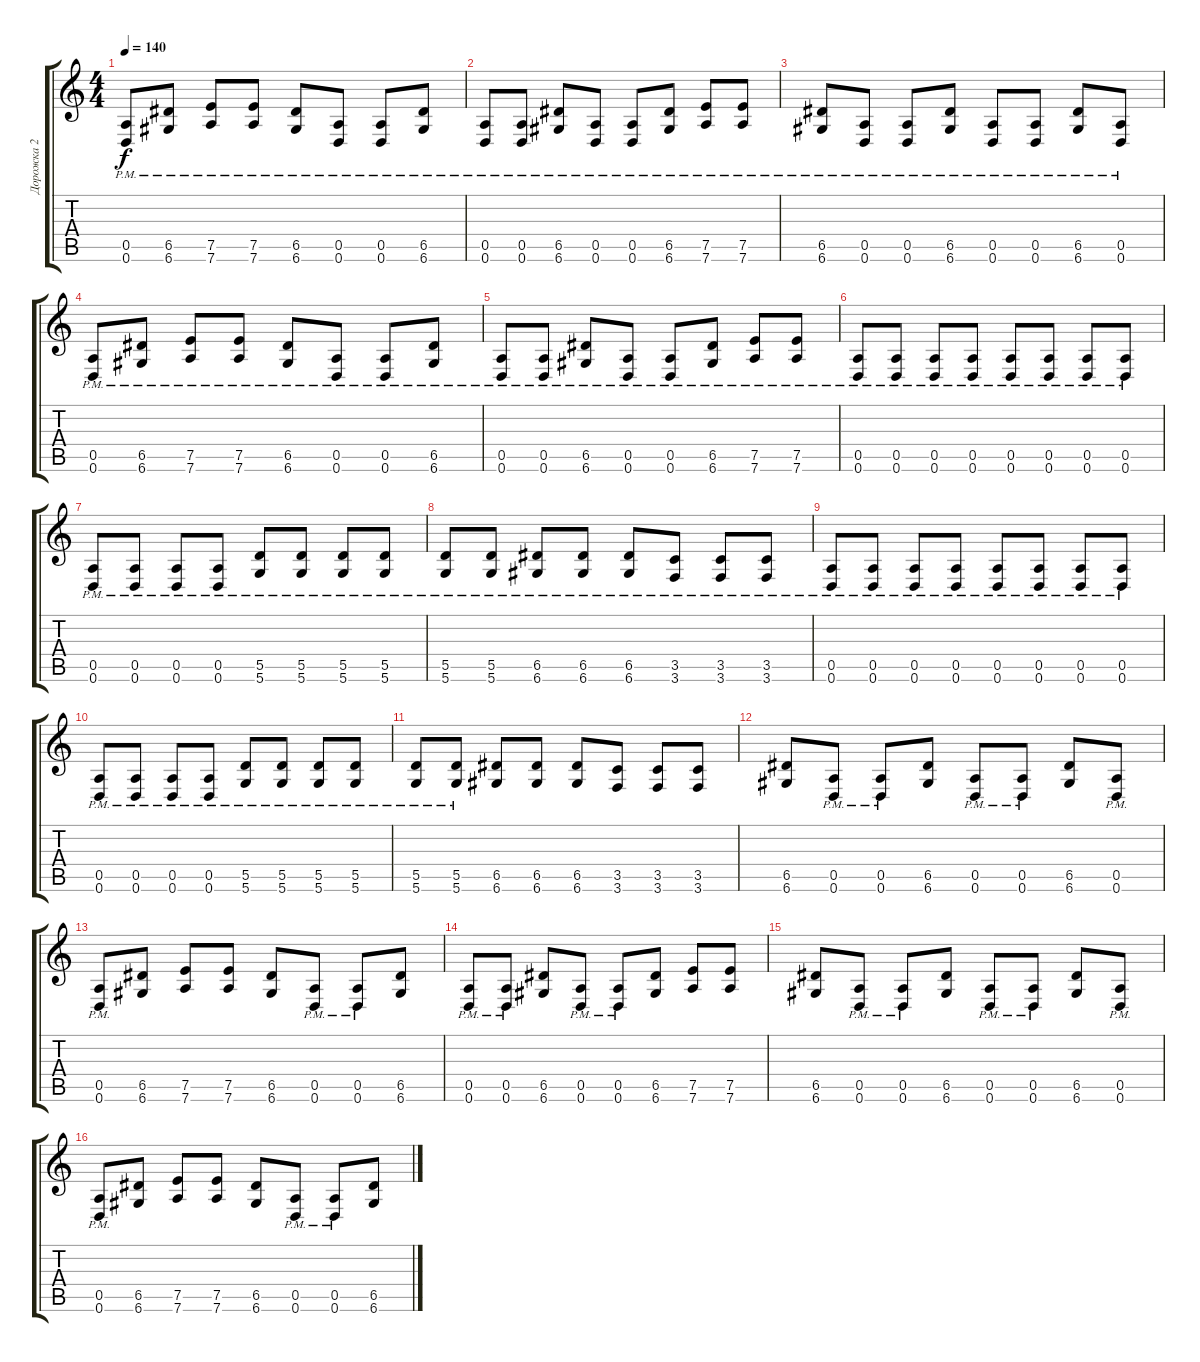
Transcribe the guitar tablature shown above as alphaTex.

\track ("Дорожка 2" "Дорожка 2") {instrument overdrivenguitar}
\staff {score tabs}
\tuning (E4 B3 G3 D3 A2 D2) {hide}
\ts (4 4)
\tempo 140
\clef g2
\ks c
(0.5{pm} 0.6{pm}).8{dy f} (6.5{pm} 6.6{pm}).8 (7.5{pm} 7.6{pm}).8 (7.5{pm} 7.6{pm}).8 (6.5{pm} 6.6{pm}).8 (0.5{pm} 0.6{pm}).8 (0.5{pm} 0.6{pm}).8 (6.5{pm} 6.6{pm}).8 |
(0.5{pm} 0.6{pm}).8 (0.5{pm} 0.6{pm}).8 (6.5{pm} 6.6{pm}).8 (0.5{pm} 0.6{pm}).8 (0.5{pm} 0.6{pm}).8 (6.5{pm} 6.6{pm}).8 (7.5{pm} 7.6{pm}).8 (7.5{pm} 7.6{pm}).8 |
(6.5{pm} 6.6{pm}).8 (0.5{pm} 0.6{pm}).8 (0.5{pm} 0.6{pm}).8 (6.5{pm} 6.6{pm}).8 (0.5{pm} 0.6{pm}).8 (0.5{pm} 0.6{pm}).8 (6.5{pm} 6.6{pm}).8 (0.5{pm} 0.6{pm}).8 |
(0.5{pm} 0.6{pm}).8 (6.5{pm} 6.6{pm}).8 (7.5{pm} 7.6{pm}).8 (7.5{pm} 7.6{pm}).8 (6.5{pm} 6.6{pm}).8 (0.5{pm} 0.6{pm}).8 (0.5{pm} 0.6{pm}).8 (6.5{pm} 6.6{pm}).8 |
(0.5{pm} 0.6{pm}).8 (0.5{pm} 0.6{pm}).8 (6.5{pm} 6.6{pm}).8 (0.5{pm} 0.6{pm}).8 (0.5{pm} 0.6{pm}).8 (6.5{pm} 6.6{pm}).8 (7.5{pm} 7.6{pm}).8 (7.5{pm} 7.6{pm}).8 |
(0.5{pm} 0.6{pm}).8 (0.5{pm} 0.6{pm}).8 (0.5{pm} 0.6{pm}).8 (0.5{pm} 0.6{pm}).8 (0.5{pm} 0.6{pm}).8 (0.5{pm} 0.6{pm}).8 (0.5{pm} 0.6{pm}).8 (0.5{pm} 0.6{pm}).8 |
(0.5{pm} 0.6{pm}).8 (0.5{pm} 0.6{pm}).8 (0.5{pm} 0.6{pm}).8 (0.5{pm} 0.6{pm}).8 (5.5{pm} 5.6{pm}).8 (5.5{pm} 5.6{pm}).8 (5.5{pm} 5.6{pm}).8 (5.5{pm} 5.6{pm}).8 |
(5.5{pm} 5.6{pm}).8 (5.5{pm} 5.6{pm}).8 (6.5{pm} 6.6{pm}).8 (6.5{pm} 6.6{pm}).8 (6.5{pm} 6.6{pm}).8 (3.5{pm} 3.6{pm}).8 (3.5{pm} 3.6{pm}).8 (3.5{pm} 3.6{pm}).8 |
(0.5{pm} 0.6{pm}).8 (0.5{pm} 0.6{pm}).8 (0.5{pm} 0.6{pm}).8 (0.5{pm} 0.6{pm}).8 (0.5{pm} 0.6{pm}).8 (0.5{pm} 0.6{pm}).8 (0.5{pm} 0.6{pm}).8 (0.5{pm} 0.6{pm}).8 |
(0.5{pm} 0.6{pm}).8 (0.5{pm} 0.6{pm}).8 (0.5{pm} 0.6{pm}).8 (0.5{pm} 0.6{pm}).8 (5.5{pm} 5.6{pm}).8 (5.5{pm} 5.6{pm}).8 (5.5{pm} 5.6{pm}).8 (5.5{pm} 5.6{pm}).8 |
(5.5{pm} 5.6{pm}).8 (5.5{pm} 5.6{pm}).8 (6.5 6.6).8 (6.5 6.6).8 (6.5 6.6).8 (3.5 3.6).8 (3.5 3.6).8 (3.5 3.6).8 |
(6.5 6.6).8 (0.5{pm} 0.6{pm}).8 (0.5{pm} 0.6{pm}).8 (6.5 6.6).8 (0.5{pm} 0.6{pm}).8 (0.5{pm} 0.6{pm}).8 (6.5 6.6).8 (0.5{pm} 0.6{pm}).8 |
(0.5{pm} 0.6{pm}).8 (6.5 6.6).8 (7.5 7.6).8 (7.5 7.6).8 (6.5 6.6).8 (0.5{pm} 0.6{pm}).8 (0.5{pm} 0.6{pm}).8 (6.5 6.6).8 |
(0.5{pm} 0.6{pm}).8 (0.5{pm} 0.6{pm}).8 (6.5 6.6).8 (0.5{pm} 0.6{pm}).8 (0.5{pm} 0.6{pm}).8 (6.5 6.6).8 (7.5 7.6).8 (7.5 7.6).8 |
(6.5 6.6).8 (0.5{pm} 0.6{pm}).8 (0.5{pm} 0.6{pm}).8 (6.5 6.6).8 (0.5{pm} 0.6{pm}).8 (0.5{pm} 0.6{pm}).8 (6.5 6.6).8 (0.5{pm} 0.6{pm}).8 |
(0.5{pm} 0.6{pm}).8 (6.5 6.6).8 (7.5 7.6).8 (7.5 7.6).8 (6.5 6.6).8 (0.5{pm} 0.6{pm}).8 (0.5{pm} 0.6{pm}).8 (6.5 6.6).8
